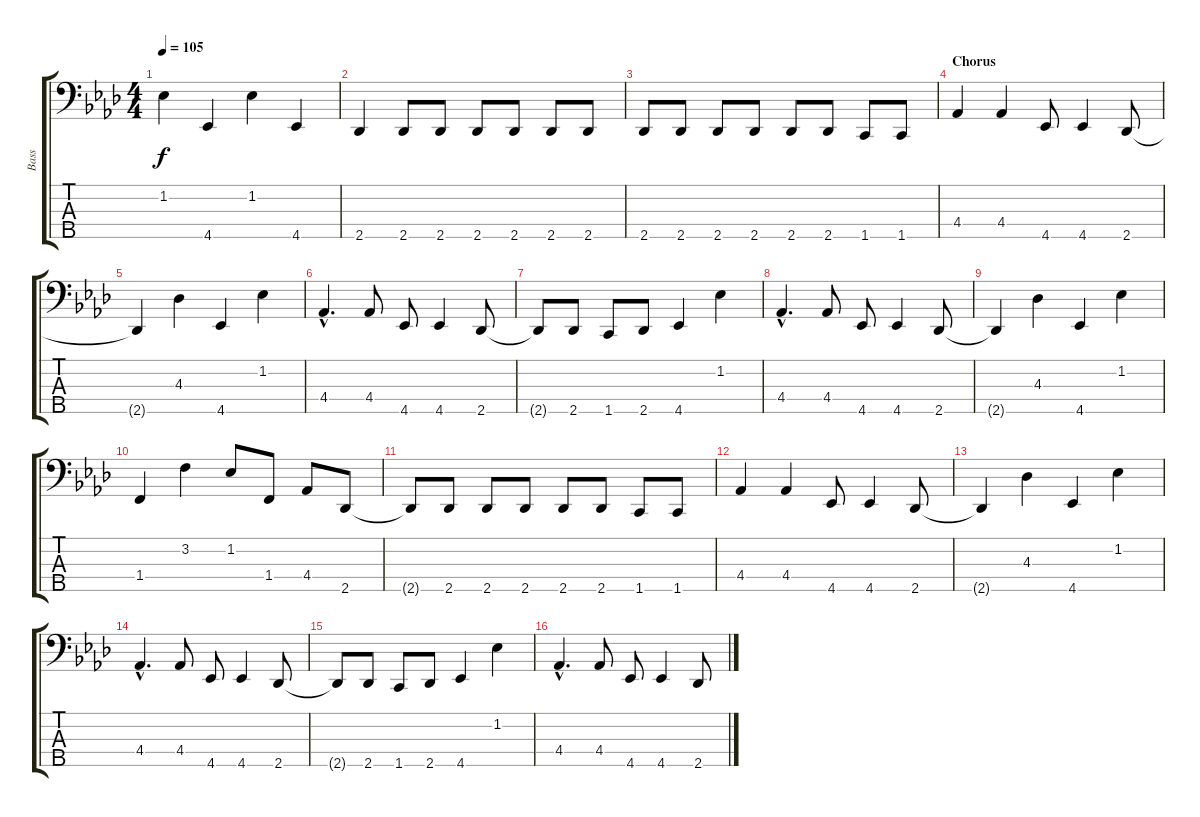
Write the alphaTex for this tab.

\track ("Bass" "Bass") {instrument electricbassfinger}
\staff {score tabs}
\tuning (G2 D2 A1 E1 B0) {hide}
\ts (4 4)
\tempo 105
\clef f4
\ks ab
1.2.4{dy f} 4.5.4 1.2.4 4.5.4 |
2.5.4 2.5.8 2.5.8 2.5.8 2.5.8 2.5.8 2.5.8 |
2.5.8 2.5.8 2.5.8 2.5.8 2.5.8 2.5.8 1.5.8 1.5.8 |
\section ("" "Chorus")
4.4.4 4.4.4 4.5.8 4.5.4 2.5.8 |
2.5{t}.4 4.3.4 4.5.4 1.2.4 |
4.4{hac}.4{d} 4.4.8 4.5.8 4.5.4 2.5.8 |
2.5{t}.8 2.5.8 1.5.8 2.5.8 4.5.4 1.2.4 |
4.4{hac}.4{d} 4.4.8 4.5.8 4.5.4 2.5.8 |
2.5{t}.4 4.3.4 4.5.4 1.2.4 |
1.4.4 3.2.4 1.2.8 1.4.8 4.4.8 2.5.8 |
2.5{t}.8 2.5.8 2.5.8 2.5.8 2.5.8 2.5.8 1.5.8 1.5.8 |
4.4.4 4.4.4 4.5.8 4.5.4 2.5.8 |
2.5{t}.4 4.3.4 4.5.4 1.2.4 |
4.4{hac}.4{d} 4.4.8 4.5.8 4.5.4 2.5.8 |
2.5{t}.8 2.5.8 1.5.8 2.5.8 4.5.4 1.2.4 |
4.4{hac}.4{d} 4.4.8 4.5.8 4.5.4 2.5.8
